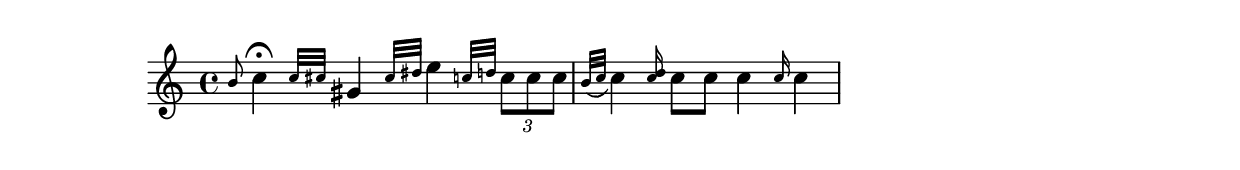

\version "2.12.0"

\header{

  texidoc=" You can have beams, notes, chords, stems etc. within a
@code{\grace} section.  If there are tuplets, the grace notes will not
be under the brace.  

Main note scripts do not end up on the grace note. 

"
}

\layout {ragged-right = ##t}

\new Voice \relative c'' {
  \grace b8 c4\fermata
  \grace {  c32[ cis32] } gis4
  \grace {  cis32[ dis32] } e4
  \grace {  c32[ d] }\times 2/3 {  c8[ c c] }
  \grace {  b32[ ( c32] }   c4)
  \grace  <c d>16  c8[ c8]
				%	\grace  c16  c8[ c8]
  %% broken?
  %%\grace  { \set Grace.graceAlignPosition = \right c16} c4
  c4 \grace  { c16 } c4
}


